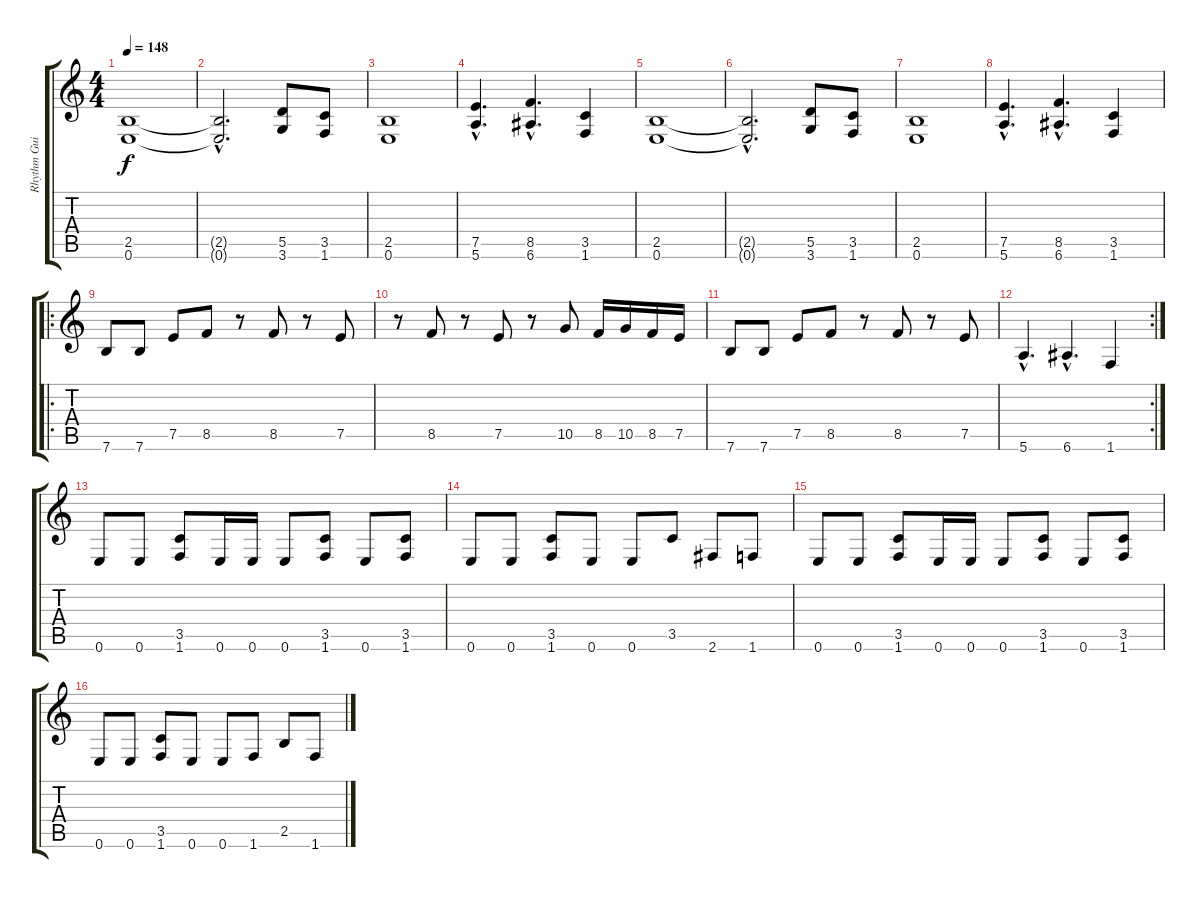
\track ("Rhythm Guitar" "Rhythm Gui") {instrument distortionguitar}
\staff {score tabs}
\tuning (E4 B3 G3 D3 A2 E2) {hide}
\ts (4 4)
\tempo 148
\clef g2
\ks c
(2.5 0.6).1{dy f instrument distortionguitar} |
(2.5{hac t} 0.6{hac t}).2{d} (5.5 3.6).8 (3.5 1.6).8 |
(2.5 0.6).1 |
(7.5{hac} 5.6{hac}).4{d} (8.5{hac} 6.6{hac}).4{d} (3.5 1.6).4 |
(2.5 0.6).1 |
(2.5{hac t} 0.6{hac t}).2{d} (5.5 3.6).8 (3.5 1.6).8 |
(2.5 0.6).1 |
(7.5{hac} 5.6{hac}).4{d} (8.5{hac} 6.6{hac}).4{d} (3.5 1.6).4 |
\ro
7.6.8 7.6.8 7.5.8 8.5.8 r.8 8.5.8 r.8 7.5.8 |
r.8 8.5.8 r.8 7.5.8 r.8 10.5.8 8.5.16 10.5.16 8.5.16 7.5.16 |
7.6.8 7.6.8 7.5.8 8.5.8 r.8 8.5.8 r.8 7.5.8 |
\rc 2
5.6{hac}.4{d} 6.6{hac}.4{d} 1.6.4 |
0.6.8 0.6.8 (3.5 1.6).8 0.6.16 0.6.16 0.6.8 (3.5 1.6).8 0.6.8 (3.5 1.6).8 |
0.6.8 0.6.8 (3.5 1.6).8 0.6.8 0.6.8 3.5.8 2.6.8 1.6.8 |
0.6.8 0.6.8 (3.5 1.6).8 0.6.16 0.6.16 0.6.8 (3.5 1.6).8 0.6.8 (3.5 1.6).8 |
0.6.8 0.6.8 (3.5 1.6).8 0.6.8 0.6.8 1.6.8 2.5.8 1.6.8
